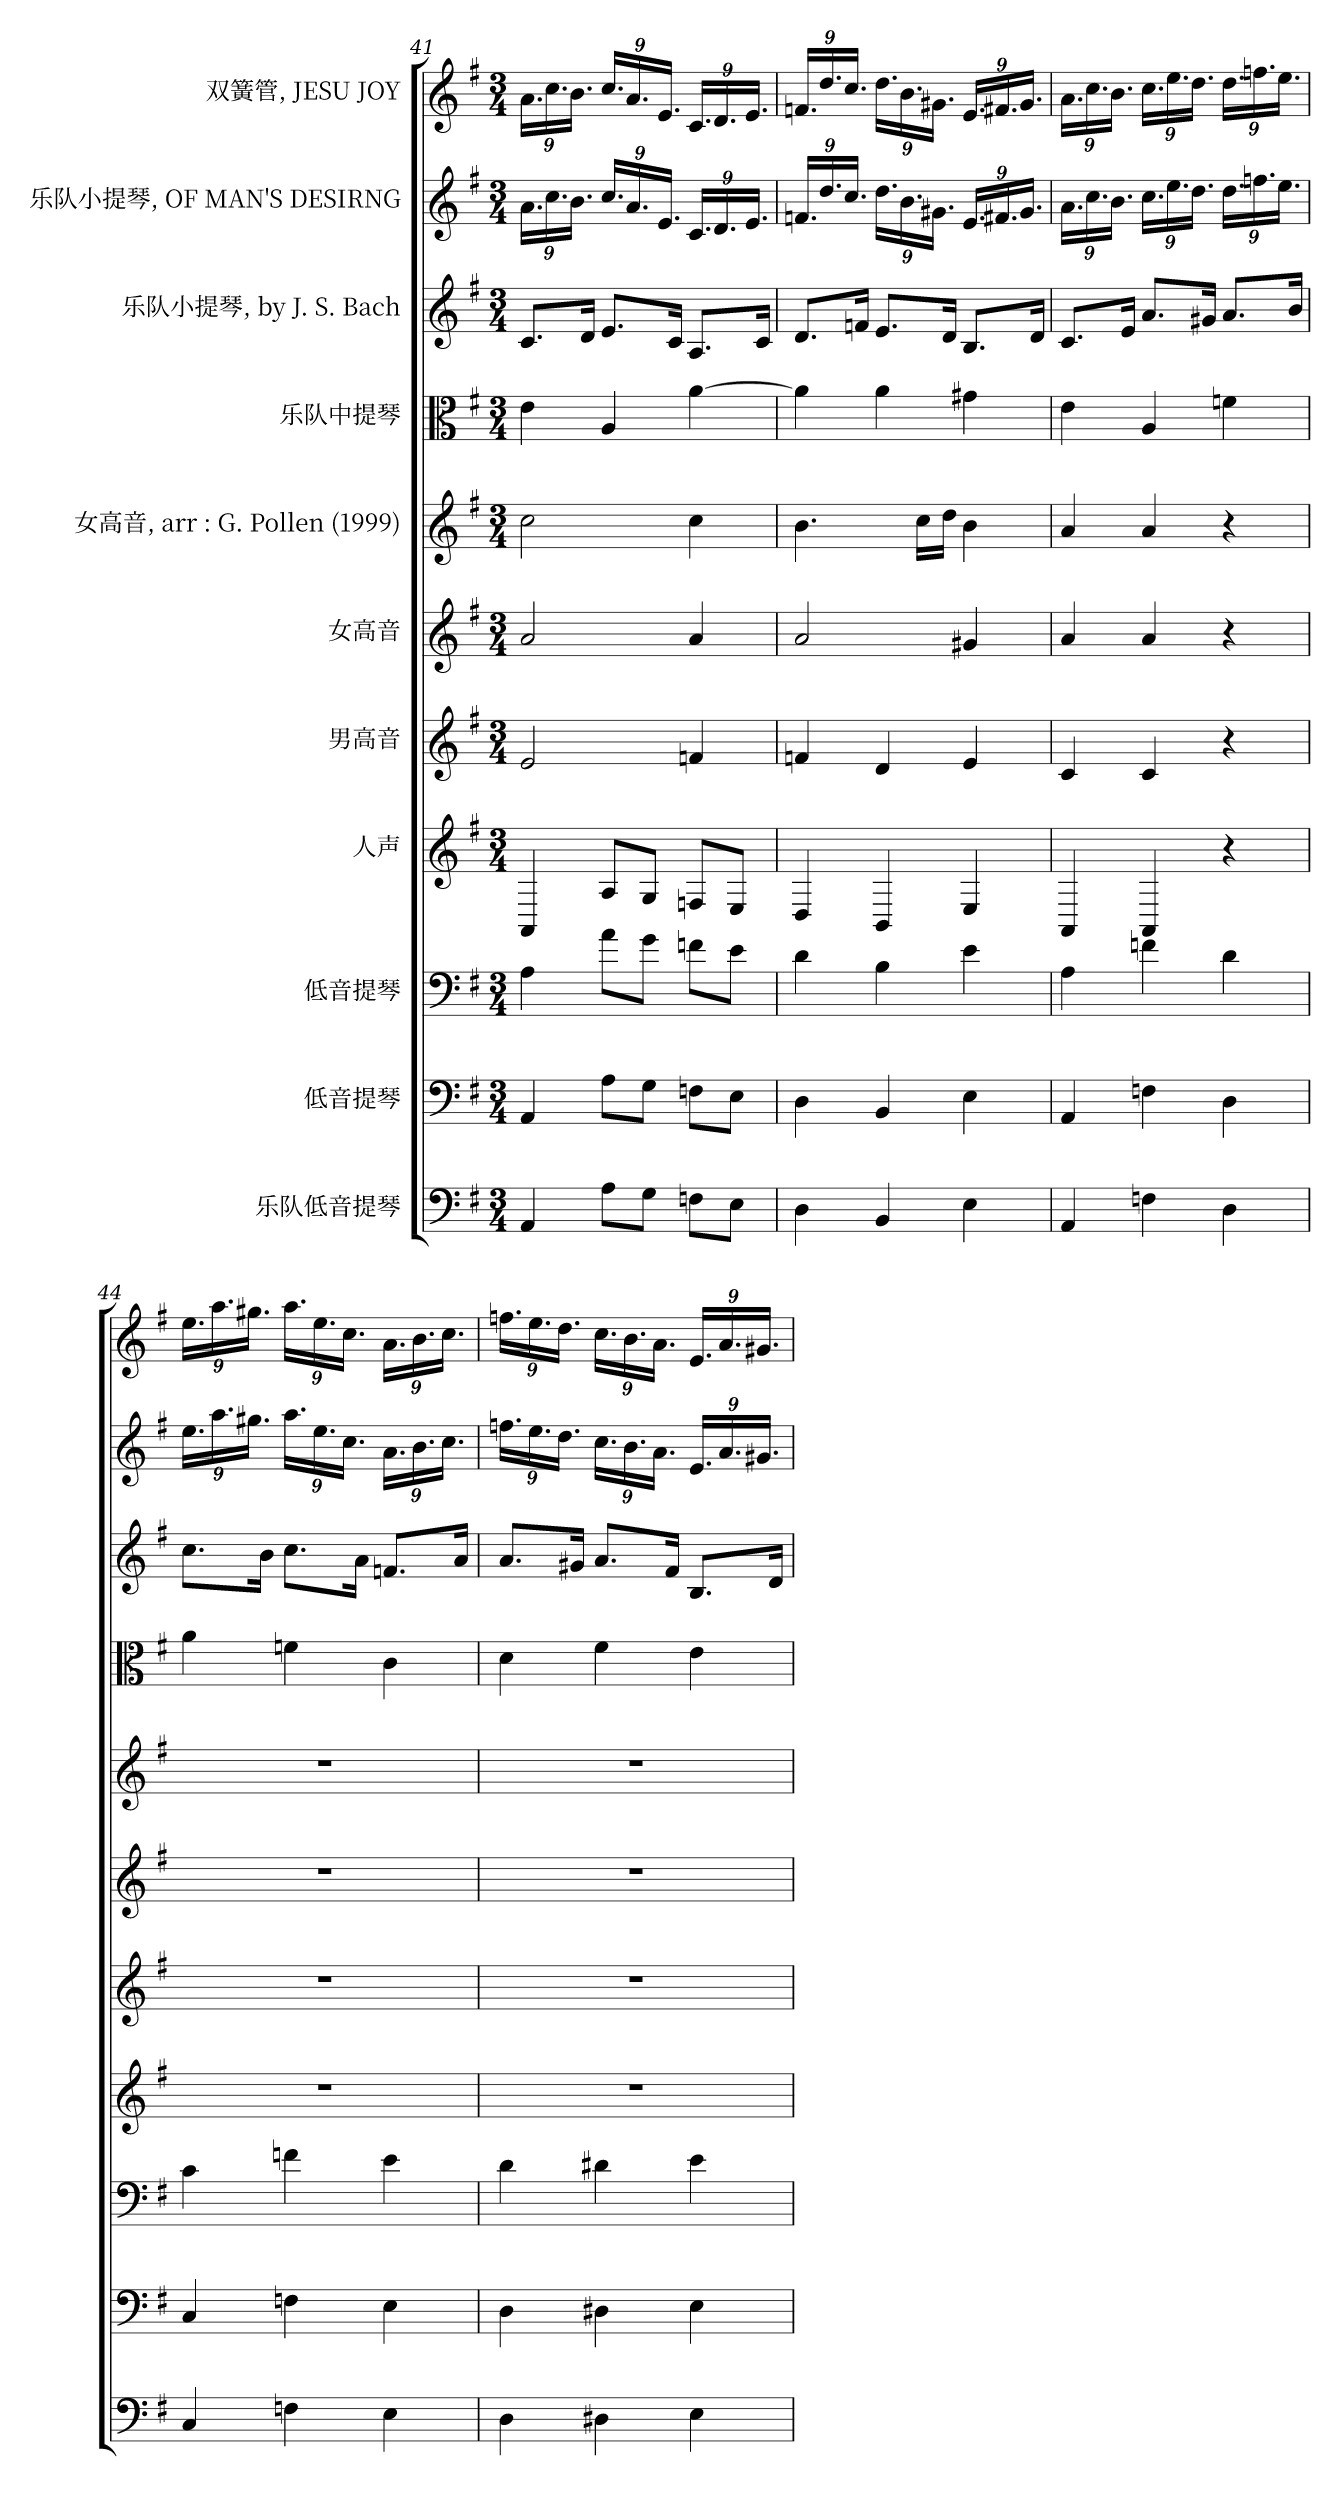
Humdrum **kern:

**kern	**kern	**kern	**kern	**kern	**kern	**kern	**kern	**kern	**kern	**kern
*part11	*part10	*part9	*part8	*part7	*part6	*part5	*part4	*part3	*part2	*part1
*staff11	*staff10	*staff9	*staff8	*staff7	*staff6	*staff5	*staff4	*staff3	*staff2	*staff1
*I"乐队低音提琴	*I"低音提琴	*I"低音提琴	*I"人声	*I"男高音	*I"女高音	*I"女高音, arr : G. Pollen (1999)	*I"乐队中提琴	*I"乐队小提琴, by J. S. Bach	*I"乐队小提琴, OF MAN'S DESIRNG	*I"双簧管, JESU JOY
*clefF4	*clefF4	*clefF4	*clefG2	*clefG2	*clefG2	*clefG2	*clefC3	*clefG2	*clefG2	*clefG2
*ITrd7c12	*ITrd7c12	*ITrd7c12	*	*	*	*	*	*	*	*
*k[f#]	*k[f#]	*k[f#]	*k[f#]	*k[f#]	*k[f#]	*k[f#]	*k[f#]	*k[f#]	*k[f#]	*k[f#]
*M3/4	*M3/4	*M3/4	*M3/4	*M3/4	*M3/4	*M3/4	*M3/4	*M3/4	*M3/4	*M3/4
*	*	*	*	*	*	*	*	*	*Xbrackettup	*Xbrackettup
=41	=41	=41	=41	=41	=41	=41	=41	=41	=41	=41
4AAA/	4AAA/	4AA\	4AA/	2e/	2a/	2cc\	4e\	8.c/L	18.a\LL	18.a\LL
.	.	.	.	.	.	.	.	.	18.cc\	18.cc\
.	.	.	.	.	.	.	.	.	18.b\JJ	18.b\JJ
.	.	.	.	.	.	.	.	16d/Jk	.	.
8AA\L	8AA\L	8A\L	8A/L	.	.	.	4A/	8.e/L	18.cc/LL	18.cc/LL
.	.	.	.	.	.	.	.	.	18.a/	18.a/
8GG\J	8GG\J	8G\J	8G/J	.	.	.	.	.	.	.
.	.	.	.	.	.	.	.	.	18.e/JJ	18.e/JJ
.	.	.	.	.	.	.	.	16c/Jk	.	.
8FFn\L	8FFn\L	8Fn\L	8Fn/L	4fn/	4a/	4cc\	[4a\	8.A/L	18.c/LL	18.c/LL
.	.	.	.	.	.	.	.	.	18.d/	18.d/
8EE\J	8EE\J	8E\J	8E/J	.	.	.	.	.	.	.
.	.	.	.	.	.	.	.	.	18.e/JJ	18.e/JJ
.	.	.	.	.	.	.	.	16c/Jk	.	.
!!LO:PB:g=z
=42	=42	=42	=42	=42	=42	=42	=42	=42	=42	=42
4DD\	4DD\	4D\	4D/	4fn/	2a/	4.b\	4a\]	8.d/L	18.fn/LL	18.fn/LL
.	.	.	.	.	.	.	.	.	18.dd/	18.dd/
.	.	.	.	.	.	.	.	.	18.cc/JJ	18.cc/JJ
.	.	.	.	.	.	.	.	16fn/Jk	.	.
4BBB/	4BBB/	4BB\	4BB/	4d/	.	.	4a\	8.e/L	18.dd\LL	18.dd\LL
.	.	.	.	.	.	.	.	.	18.b\	18.b\
.	.	.	.	.	.	16cc\LL	.	.	.	.
.	.	.	.	.	.	.	.	.	18.g#X\JJ	18.g#X\JJ
.	.	.	.	.	.	16dd\JJ	.	16d/Jk	.	.
4EE\	4EE\	4E\	4E/	4e/	4g#X/	4b\	4g#X\	8.B/L	18.e/LL	18.e/LL
.	.	.	.	.	.	.	.	.	18.f#X/	18.f#X/
.	.	.	.	.	.	.	.	.	18.g#/JJ	18.g#/JJ
.	.	.	.	.	.	.	.	16d/Jk	.	.
=43	=43	=43	=43	=43	=43	=43	=43	=43	=43	=43
4AAA/	4AAA/	4AA\	4AA/	4c/	4a/	4a/	4e\	8.c/L	18.a\LL	18.a\LL
.	.	.	.	.	.	.	.	.	18.cc\	18.cc\
.	.	.	.	.	.	.	.	.	18.b\JJ	18.b\JJ
.	.	.	.	.	.	.	.	16e/Jk	.	.
4FFn\	4FFn\	4Fn\	4AA/	4c/	4a/	4a/	4A/	8.a/L	18.cc\LL	18.cc\LL
.	.	.	.	.	.	.	.	.	18.ee\	18.ee\
.	.	.	.	.	.	.	.	.	18.dd\JJ	18.dd\JJ
.	.	.	.	.	.	.	.	16g#X/Jk	.	.
4DD\	4DD\	4D\	4r	4r	4r	4r	4fn\	8.a/L	18.dd\LL	18.dd\LL
.	.	.	.	.	.	.	.	.	18.ffn\	18.ffn\
.	.	.	.	.	.	.	.	.	18.ee\JJ	18.ee\JJ
.	.	.	.	.	.	.	.	16b/Jk	.	.
!!LO:PB:g=z
=44	=44	=44	=44	=44	=44	=44	=44	=44	=44	=44
4CC/	4CC/	4C\	2.r	2.r	2.r	2.r	4a\	8.cc\L	18.ee\LL	18.ee\LL
.	.	.	.	.	.	.	.	.	18.aa\	18.aa\
.	.	.	.	.	.	.	.	.	18.gg#X\JJ	18.gg#X\JJ
.	.	.	.	.	.	.	.	16b\Jk	.	.
4FFn\	4FFn\	4Fn\	.	.	.	.	4fn\	8.cc\L	18.aa\LL	18.aa\LL
.	.	.	.	.	.	.	.	.	18.ee\	18.ee\
.	.	.	.	.	.	.	.	.	18.cc\JJ	18.cc\JJ
.	.	.	.	.	.	.	.	16a\Jk	.	.
4EE\	4EE\	4E\	.	.	.	.	4c\	8.fn/L	18.a\LL	18.a\LL
.	.	.	.	.	.	.	.	.	18.b\	18.b\
.	.	.	.	.	.	.	.	.	18.cc\JJ	18.cc\JJ
.	.	.	.	.	.	.	.	16a/Jk	.	.
=45	=45	=45	=45	=45	=45	=45	=45	=45	=45	=45
4DD\	4DD\	4D\	2.r	2.r	2.r	2.r	4d\	8.a/L	18.ffn\LL	18.ffn\LL
.	.	.	.	.	.	.	.	.	18.ee\	18.ee\
.	.	.	.	.	.	.	.	.	18.dd\JJ	18.dd\JJ
.	.	.	.	.	.	.	.	16g#X/Jk	.	.
4DD#X\	4DD#X\	4D#X\	.	.	.	.	4f#\	8.a/L	18.cc\LL	18.cc\LL
.	.	.	.	.	.	.	.	.	18.b\	18.b\
.	.	.	.	.	.	.	.	.	18.a\JJ	18.a\JJ
.	.	.	.	.	.	.	.	16f#/Jk	.	.
4EE\	4EE\	4E\	.	.	.	.	4e\	8.B/L	18.e/LL	18.e/LL
.	.	.	.	.	.	.	.	.	18.a/	18.a/
.	.	.	.	.	.	.	.	.	18.g#X/JJ	18.g#X/JJ
.	.	.	.	.	.	.	.	16d/Jk	.	.
=	=	=	=	=	=	=	=	=	=	=
*-	*-	*-	*-	*-	*-	*-	*-	*-	*-	*-
